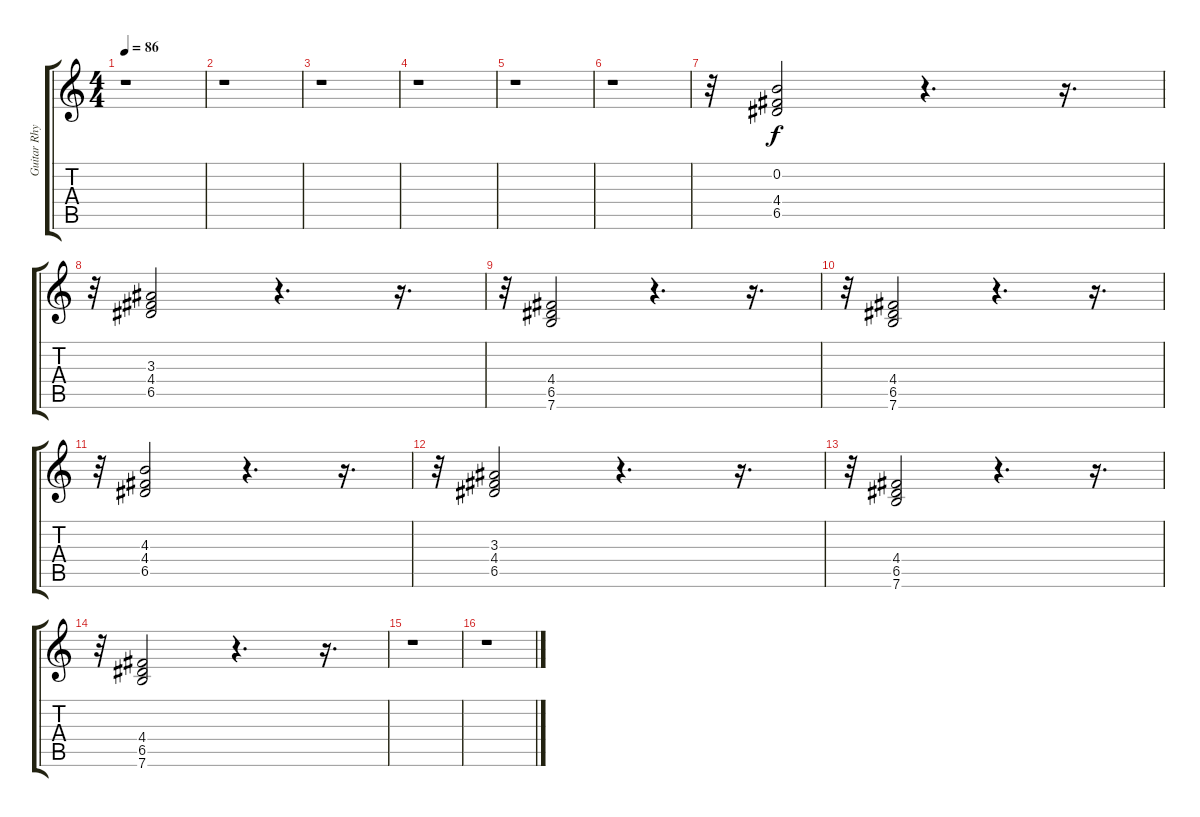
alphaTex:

\track ("Guitar Rhythm 2" "Guitar Rhy") {instrument acousticguitarnylon}
\staff {score tabs}
\tuning (E4 B3 G3 D3 A2 E2) {hide}
\ts (4 4)
\tempo 86
\clef g2
\ks c
r.1{dy f} |
r.1 |
r.1 |
r.1 |
r.1 |
r.1 |
r.32 (0.2 4.4 6.5).2 r.4{d} r.16{d} |
r.32 (3.3 4.4 6.5).2 r.4{d} r.16{d} |
r.32 (4.4 6.5 7.6).2 r.4{d} r.16{d} |
r.32 (4.4 6.5 7.6).2 r.4{d} r.16{d} |
r.32 (4.3 4.4 6.5).2 r.4{d} r.16{d} |
r.32 (3.3 4.4 6.5).2 r.4{d} r.16{d} |
r.32 (4.4 6.5 7.6).2 r.4{d} r.16{d} |
r.32 (4.4 6.5 7.6).2 r.4{d} r.16{d} |
r.1 |
r.1
